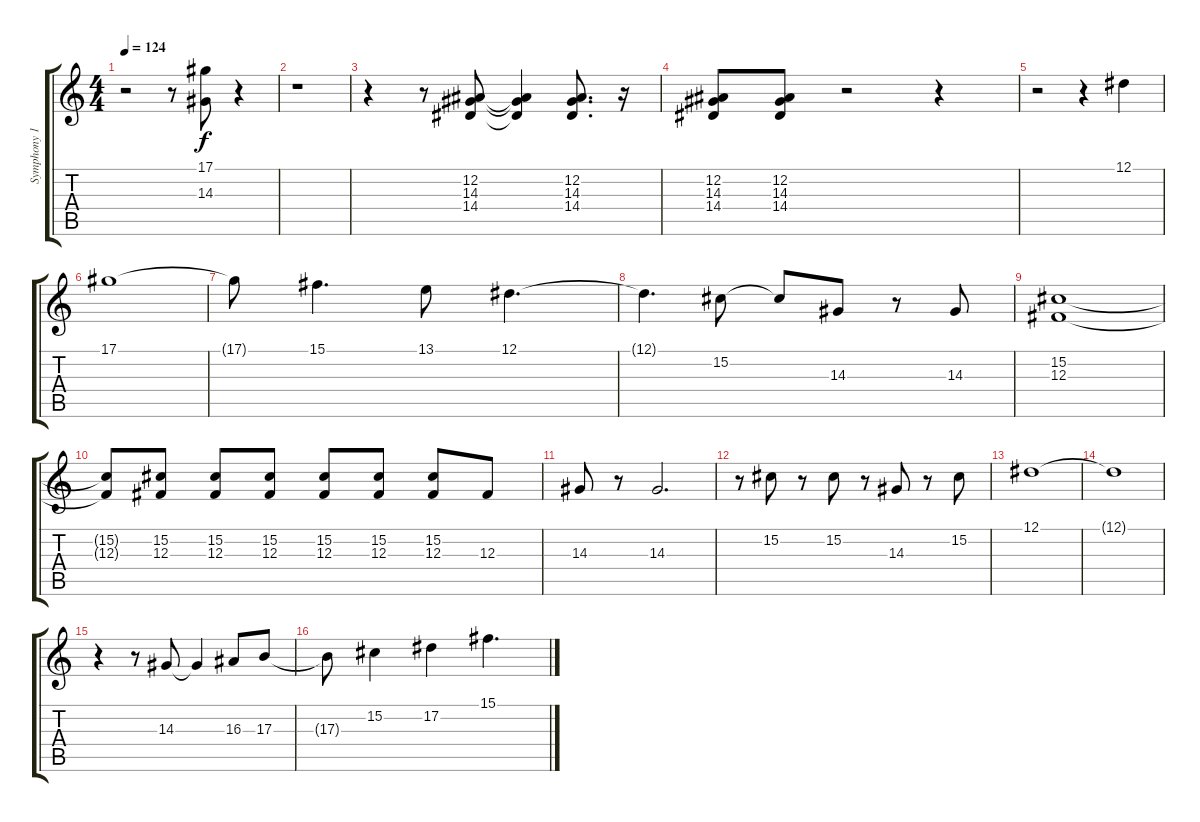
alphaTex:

\track ("Symphony 1" "Symphony 1") {instrument stringensemble1}
\staff {score tabs}
\tuning (Eb4 Bb3 Gb3 Db3 Ab2 Eb2) {hide}
\ts (4 4)
\tempo 124
\clef g2
\ks c
r.2{dy f} r.8 (17.1 14.3).8 r.4 |
r.1 |
r.4 r.8 (12.2 14.3 14.4).8 (12.2{t} 14.3{t} 14.4{t}).4 (12.2 14.3 14.4).8{d} r.16 |
(12.2 14.3 14.4).8 (12.2 14.3 14.4).8 r.2 r.4 |
r.2 r.4 12.1.4 |
17.1.1 |
17.1{t}.8 15.1.4{d} 13.1.8 12.1.4{d} |
12.1{t}.4{d} 15.2.8 15.2{t}.8 14.3.8 r.8 14.3.8 |
(15.2 12.3).1 |
(15.2{t} 12.3{t}).8 (15.2 12.3).8 (15.2 12.3).8 (15.2 12.3).8 (15.2 12.3).8 (15.2 12.3).8 (15.2 12.3).8 12.3.8 |
14.3.8 r.8 14.3.2{d} |
r.8 15.2.8 r.8 15.2.8 r.8 14.3.8 r.8 15.2.8 |
12.1.1 |
12.1{t}.1 |
r.4 r.8 14.3.8 14.3{t}.4 16.3.8 17.3.8 |
17.3{t}.8 15.2.4 17.2.4 15.1.4{d}
